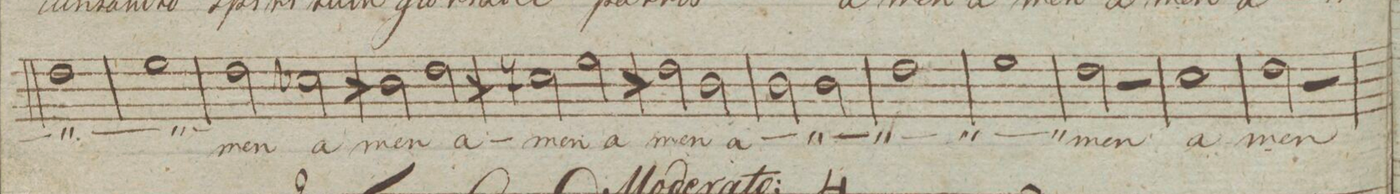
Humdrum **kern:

**kern	**text	**dynam
*I"Tenore.	*	*
*clefC4	*	*
*k[]	*	*
*met(c|)	*	*
*M2/2	*	*
1c\	.	.
=220	=220	=220
1d\	.	.
=221	=221	=221
2c\	-men	.
2B-X\	a-	.
.	.	>
=222	=222	=222
2A\	-men	.
.	.	]
2c\	a-	.
.	.	>
=223	=223	=223
2Bn\	-men	.
.	.	]
2d\	a-	.
.	.	>
=224	=224	=224
2c\	-men	.
.	.	]
2A\	a-	.
=225	=225	=225
2A\	.	.
2A\	.	.
=226	=226	=226
1c\	.	.
=227	=227	=227
1d\	.	.
=228	=228	=228
2c\	-men	.
2r	.	.
=229	=229	=229
1B\	a-	.
=230	=230	=230
2c\	-men	.
2r	.	.
=231	=231	=231
*-	*-	*-
